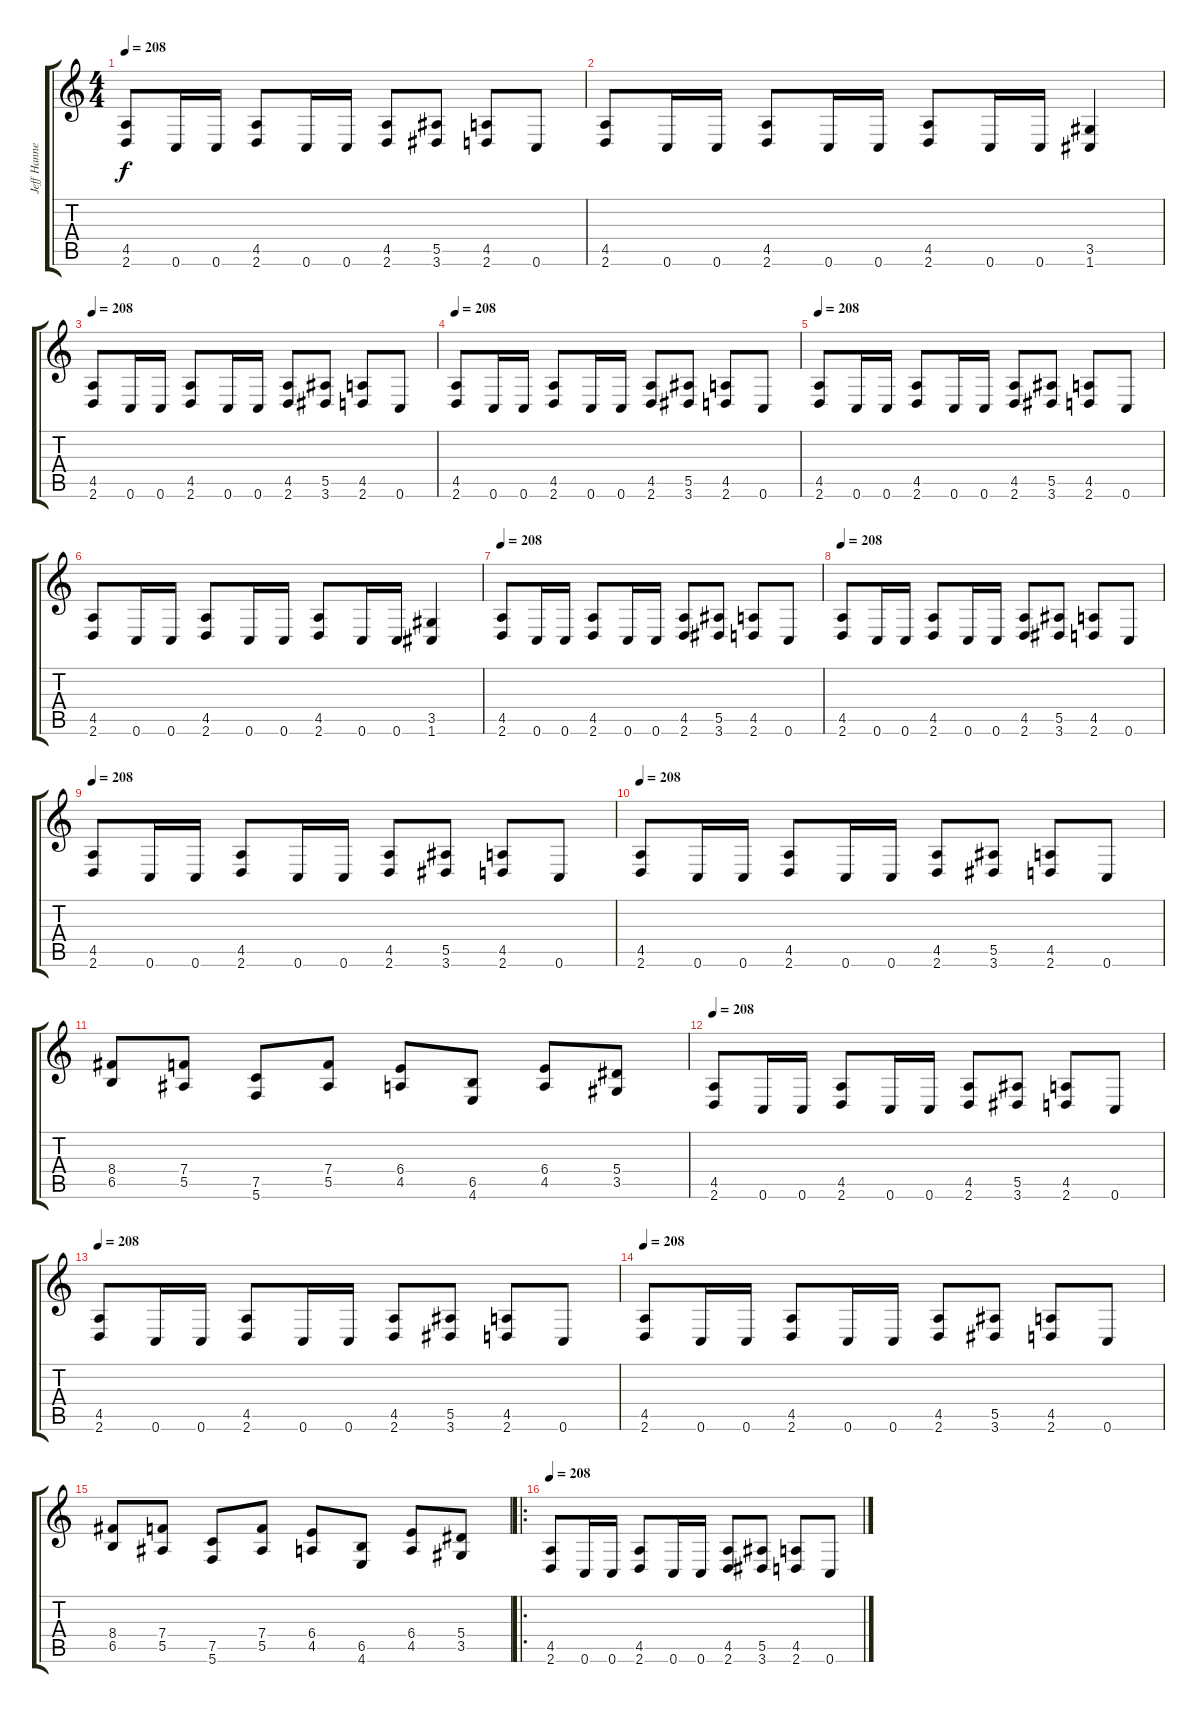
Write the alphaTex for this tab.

\track ("Jeff Hanneman" "Jeff Hanne") {instrument distortionguitar}
\staff {score tabs}
\tuning (C4 G3 Eb3 Bb2 F2 C2) {hide}
\ts (4 4)
\tempo 208
\clef g2
\ks c
(4.5 2.6).8{dy f} 0.6.16 0.6.16 (4.5 2.6).8 0.6.16 0.6.16 (4.5 2.6).8 (5.5 3.6).8 (4.5 2.6).8 0.6.8 |
(4.5 2.6).8 0.6.16 0.6.16 (4.5 2.6).8 0.6.16 0.6.16 (4.5 2.6).8 0.6.16 0.6.16 (3.5 1.6).4 |
\tempo 208
(4.5 2.6).8 0.6.16 0.6.16 (4.5 2.6).8 0.6.16 0.6.16 (4.5 2.6).8 (5.5 3.6).8 (4.5 2.6).8 0.6.8 |
\tempo 208
(4.5 2.6).8 0.6.16 0.6.16 (4.5 2.6).8 0.6.16 0.6.16 (4.5 2.6).8 (5.5 3.6).8 (4.5 2.6).8 0.6.8 |
\tempo 208
(4.5 2.6).8 0.6.16 0.6.16 (4.5 2.6).8 0.6.16 0.6.16 (4.5 2.6).8 (5.5 3.6).8 (4.5 2.6).8 0.6.8 |
(4.5 2.6).8 0.6.16 0.6.16 (4.5 2.6).8 0.6.16 0.6.16 (4.5 2.6).8 0.6.16 0.6.16 (3.5 1.6).4 |
\tempo 208
(4.5 2.6).8 0.6.16 0.6.16 (4.5 2.6).8 0.6.16 0.6.16 (4.5 2.6).8 (5.5 3.6).8 (4.5 2.6).8 0.6.8 |
\tempo 208
(4.5 2.6).8 0.6.16 0.6.16 (4.5 2.6).8 0.6.16 0.6.16 (4.5 2.6).8 (5.5 3.6).8 (4.5 2.6).8 0.6.8 |
\tempo 208
(4.5 2.6).8 0.6.16 0.6.16 (4.5 2.6).8 0.6.16 0.6.16 (4.5 2.6).8 (5.5 3.6).8 (4.5 2.6).8 0.6.8 |
\tempo 208
(4.5 2.6).8 0.6.16 0.6.16 (4.5 2.6).8 0.6.16 0.6.16 (4.5 2.6).8 (5.5 3.6).8 (4.5 2.6).8 0.6.8 |
(8.4 6.5).8 (7.4 5.5).8 (7.5 5.6).8 (7.4 5.5).8 (6.4 4.5).8 (6.5 4.6).8 (6.4 4.5).8 (5.4 3.5).8 |
\tempo 208
(4.5 2.6).8 0.6.16 0.6.16 (4.5 2.6).8 0.6.16 0.6.16 (4.5 2.6).8 (5.5 3.6).8 (4.5 2.6).8 0.6.8 |
\tempo 208
(4.5 2.6).8 0.6.16 0.6.16 (4.5 2.6).8 0.6.16 0.6.16 (4.5 2.6).8 (5.5 3.6).8 (4.5 2.6).8 0.6.8 |
\tempo 208
(4.5 2.6).8 0.6.16 0.6.16 (4.5 2.6).8 0.6.16 0.6.16 (4.5 2.6).8 (5.5 3.6).8 (4.5 2.6).8 0.6.8 |
(8.4 6.5).8 (7.4 5.5).8 (7.5 5.6).8 (7.4 5.5).8 (6.4 4.5).8 (6.5 4.6).8 (6.4 4.5).8 (5.4 3.5).8 |
\ro
\tempo 208
(4.5 2.6).8 0.6.16 0.6.16 (4.5 2.6).8 0.6.16 0.6.16 (4.5 2.6).8 (5.5 3.6).8 (4.5 2.6).8 0.6.8
